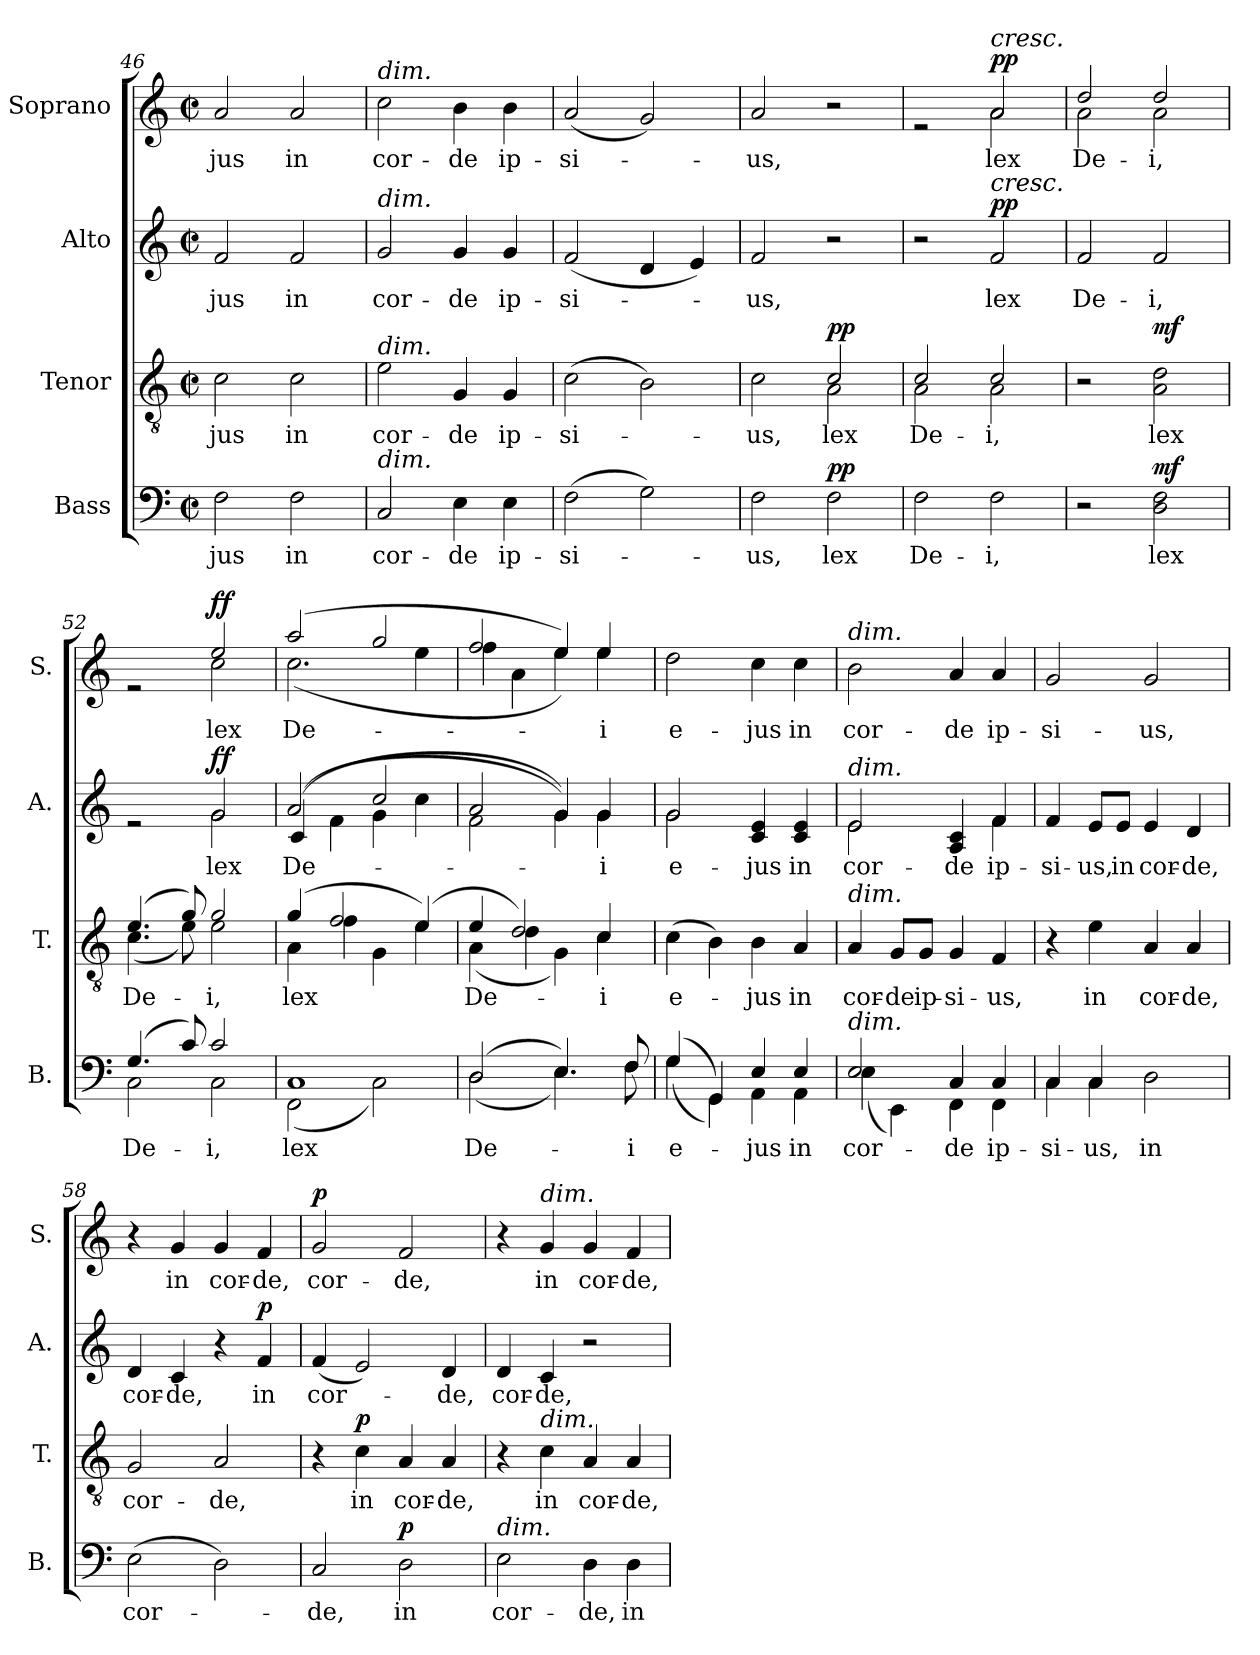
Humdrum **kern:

**kern	**text	**dynam	**kern	**text	**dynam	**kern	**text	**dynam	**kern	**text	**dynam
*part4	*part4	*part4	*part3	*part3	*part3	*part2	*part2	*part2	*part1	*part1	*part1
*staff4	*staff4	*staff4	*staff3	*staff3	*staff3	*staff2	*staff2	*staff2	*staff1	*staff1	*staff1
*I"Bass	*	*	*I"Tenor	*	*	*I"Alto	*	*	*I"Soprano	*	*
*I'B.	*	*	*I'T.	*	*	*I'A.	*	*	*I'S.	*	*
*clefF4	*	*	*clefGv2	*	*	*clefG2	*	*	*clefG2	*	*
*k[]	*	*	*k[]	*	*	*k[]	*	*	*k[]	*	*
*M2/2	*	*	*M2/2	*	*	*M2/2	*	*	*M2/2	*	*
*met(c|)	*	*	*met(c|)	*	*	*met(c|)	*	*	*met(c|)	*	*
=46	=46	=46	=46	=46	=46	=46	=46	=46	=46	=46	=46
!	!LO:LY:b	!	!	!LO:LY:b	!	!	!LO:LY:b	!	!	!LO:LY:b	!
2F\	-jus	.	2c\	-jus	.	2f/	-jus	.	2a/	-jus	.
!	!LO:LY:b	!	!	!LO:LY:b	!	!	!LO:LY:b	!	!	!LO:LY:b	!
2F\	in	.	2c\	in	.	2f/	in	.	2a/	in	.
=47	=47	=47	=47	=47	=47	=47	=47	=47	=47	=47	=47
!	!	!	!	!	!	!	!	!	!LO:TX:a:i:t=dim.	!	!
!	!	!	!	!	!	!LO:TX:a:i:t=dim.	!	!	!	!	!
!	!	!	!LO:TX:a:i:t=dim.	!	!	!	!	!	!	!	!
!LO:TX:a:i:t=dim.	!	!	!	!	!	!	!	!	!	!	!
!	!LO:LY:b	!	!	!LO:LY:b	!	!	!LO:LY:b	!	!	!LO:LY:b	!
2C/	cor-	.	2e\	cor-	.	2g/	cor-	.	2cc\	cor-	.
!	!LO:LY:b	!	!	!LO:LY:b	!	!	!LO:LY:b	!	!	!LO:LY:b	!
4E\	-de	.	4G/	-de	.	4g/	-de	.	4b\	-de	.
!	!LO:LY:b	!	!	!LO:LY:b	!	!	!LO:LY:b	!	!	!LO:LY:b	!
4E\	ip-	.	4G/	ip-	.	4g/	ip-	.	4b\	ip-	.
=48	=48	=48	=48	=48	=48	=48	=48	=48	=48	=48	=48
!	!LO:LY:b	!	!	!LO:LY:b	!	!	!LO:LY:b	!	!	!LO:LY:b	!
(>2F\	-si-	.	(>2c\	-si-	.	(<2f/	-si-	.	(<2a/	-si-	.
2G\)	.	.	2B\)	.	.	4d/	.	.	2g/)	.	.
.	.	.	.	.	.	4e/)	.	.	.	.	.
=49	=49	=49	=49	=49	=49	=49	=49	=49	=49	=49	=49
!	!LO:LY:b	!	!	!LO:LY:b	!	!	!LO:LY:b	!	!	!LO:LY:b	!
*	*	*	*^	*	*	*	*	*	*	*	*
2F\	-us,	.	2c\	2ryy	-us,	.	2f/	-us,	.	2a/	-us,	.
!	!LO:LY:b	!LO:DY:a	!	!	!LO:LY:b	!LO:DY:a	!	!	!	!	!	!
2F\	lex	pp	2c/	2A\	lex	pp	2r	.	.	2r	.	.
=50	=50	=50	=50	=50	=50	=50	=50	=50	=50	=50	=50	=50
!	!LO:LY:b	!	!	!	!LO:LY:b	!	!	!	!	!	!	!
*	*	*	*	*	*	*	*	*	*	*^	*	*
2F\	De-	.	2c/	2A\	De-	.	2r	.	.	2re	2ryy	.	.
!	!	!	!	!	!	!	!	!	!	!LO:TX:a:i:t=cresc.	!	!	!
!	!	!	!	!	!	!	!LO:TX:a:i:t=cresc.	!	!	!	!	!	!
!	!LO:LY:b	!	!	!	!LO:LY:b	!	!	!LO:LY:b	!LO:DY:a	!	!	!LO:LY:b	!LO:DY:a
2F\	-i,	.	2c/	2A\	-i,	.	2f/	lex	pp	2a/	2a\	lex	pp
!!LO:PB:g=z	!!
=51	=51	=51	=51	=51	=51	=51	=51	=51	=51	=51	=51	=51	=51
!	!	!	!	!	!	!	!	!LO:LY:b	!	!	!	!LO:LY:b	!
*	*	*	*v	*v	*	*	*	*	*	*	*	*	*
2r	.	.	2r	.	.	2f/	De-	.	2dd/	2a\	De-	.
!	!LO:LY:b	!LO:DY:a	!	!LO:LY:b	!LO:DY:a	!	!LO:LY:b	!	!	!	!LO:LY:b	!
2D\ 2F\	lex	mf	2A\ 2d\	lex	mf	2f/	-i,	.	2dd/	2a\	-i,	.
=52	=52	=52	=52	=52	=52	=52	=52	=52	=52	=52	=52	=52
!	!	!	!LO:TX:a:i:t=cresc.	!	!	!	!	!	!	!	!	!
!LO:TX:a:i:t=cresc.	!	!	!	!	!	!	!	!	!	!	!	!
!	!LO:LY:b	!	!	!LO:LY:b	!	!	!	!	!	!	!	!
*^	*	*	*^	*	*	*^	*	*	*	*	*	*
(>4.G/	2C\	De-	.	(>4.e/	(<4.c\	De-	.	2re	2ryy	.	.	2re	2ryy	.	.
8c/)	.	.	.	8g/)	8e\)	.	.	.	.	.	.	.	.	.	.
!	!	!LO:LY:b	!	!	!	!LO:LY:b	!	!	!	!LO:LY:b	!LO:DY:a	!	!	!LO:LY:b	!LO:DY:a
2c/	2C\	-i,	.	2g/	2e\	-i,	.	2g/	2g\	lex	ff	2ee/	2cc\	lex	ff
=53	=53	=53	=53	=53	=53	=53	=53	=53	=53	=53	=53	=53	=53	=53	=53
!	!	!LO:LY:b	!	!	!	!LO:LY:b	!	!	!	!LO:LY:b	!	!	!	!LO:LY:b	!
1C	(<2FF\	lex	.	(>4g/	(>4A\	lex	.	(>2a/	(<4c/	De-	.	(>2aa/	(<2.cc\	De-	.
.	.	.	.	2f/	4f\	.	.	.	4f\	.	.	.	.	.	.
.	2C\)	.	.	.	4G\	.	.	2cc/	4g\	.	.	2gg/	.	.	.
.	.	.	.	(4e/)	4e\	.	.	.	4cc\	.	.	.	4ee\	.	.
=54	=54	=54	=54	=54	=54	=54	=54	=54	=54	=54	=54	=54	=54	=54	=54
!	!	!LO:LY:b	!	!	!	!LO:LY:b	!	!	!	!	!	!	!	!	!
(>2D/	(<2D\	De-	.	4e/	(<4A\	De-	.	2a/	2f\	.	.	2ff/	4ff\	.	.
.	.	.	.	2d/)	4d\	.	.	.	.	.	.	.	4a\	.	.
4.E/)	4.E\)	.	.	.	4G\)	.	.	4g/))	4g\	.	.	4ee/))	4ee\	.	.
!	!	!	!	!	!	!LO:LY:b	!	!	!	!LO:LY:b	!	!	!	!LO:LY:b	!
.	.	.	.	4c/	4c\	-i	.	4g/	4g\	i	.	4ee/	4ee\	-i	.
!	!	!LO:LY:b	!	!	!	!	!	!	!	!	!	!	!	!	!
8F/	8F\	-i	.	.	.	.	.	.	.	.	.	.	.	.	.
*	*	*	*	*v	*v	*	*	*	*	*	*	*v	*v	*	*
=55	=55	=55	=55	=55	=55	=55	=55	=55	=55	=55	=55	=55	=55
!	!	!LO:LY:b	!	!	!LO:LY:b	!	!	!	!LO:LY:b	!	!	!LO:LY:b	!
(>4G/	(<4G\	e-	.	(>4c\	e-	.	2g/	2g\	e-	.	2dd\	e-	.
4GG/)	4GG\)	.	.	4B\)	.	.	.	.	.	.	.	.	.
!	!	!LO:LY:b	!	!	!LO:LY:b	!	!	!	!LO:LY:b	!	!	!LO:LY:b	!
4E/	4AA\	-jus	.	4B\	-jus	.	4c/ 4e/	2ryy	-jus	.	4cc\	-jus	.
!	!	!LO:LY:b	!	!	!LO:LY:b	!	!	!	!LO:LY:b	!	!	!LO:LY:b	!
4E/	4AA\	in	.	4A/	in	.	4c/ 4e/	.	in	.	4cc\	in	.
=56	=56	=56	=56	=56	=56	=56	=56	=56	=56	=56	=56	=56	=56
!	!	!	!	!	!	!	!	!	!	!	!LO:TX:a:i:t=dim.	!	!
!	!	!	!	!	!	!	!LO:TX:a:i:t=dim.	!	!	!	!	!	!
!	!	!	!	!LO:TX:a:i:t=dim.	!	!	!	!	!	!	!	!	!
!LO:TX:a:i:t=dim.	!	!	!	!	!	!	!	!	!	!	!	!	!
!	!	!LO:LY:b	!	!	!LO:LY:b	!	!	!	!LO:LY:b	!	!	!LO:LY:b	!
2E/	(<4E\	cor-	.	4A/	cor-	.	2e/	2e\	cor-	.	2b\	cor-	.
!	!	!	!	!	!LO:LY:b	!	!	!	!	!	!	!	!
.	4EE\)	.	.	8G/L	-de	.	.	.	.	.	.	.	.
!	!	!	!	!	!LO:LY:b	!	!	!	!	!	!	!	!
.	.	.	.	8G/J	ip-	.	.	.	.	.	.	.	.
!	!	!LO:LY:b	!	!	!LO:LY:b	!	!	!	!LO:LY:b	!	!	!LO:LY:b	!
4C/	4FF\	-de	.	4G/	-si-	.	4A/ 4c/	4ryy	-de	.	4a/	-de	.
!	!	!LO:LY:b	!	!	!LO:LY:b	!	!	!	!LO:LY:b	!	!	!LO:LY:b	!
4C/	4FF\	ip-	.	4F/	-us,	.	4f/	4f\	ip-	.	4a/	ip-	.
=57	=57	=57	=57	=57	=57	=57	=57	=57	=57	=57	=57	=57	=57
!	!	!LO:LY:b	!	!	!	!	!	!	!LO:LY:b	!	!	!LO:LY:b	!
*	*	*	*	*	*	*	*v	*v	*	*	*	*	*
4C/	4C\	-si-	.	4r	.	.	4f/	-si-	.	2g/	-si-	.
!	!	!LO:LY:b	!	!	!LO:LY:b	!	!	!LO:LY:b	!	!	!	!
4C/	4C\	-us,	.	4e\	in	.	8e/L	-us,	.	.	.	.
!	!	!	!	!	!	!	!	!LO:LY:b	!	!	!	!
.	.	.	.	.	.	.	8e/J	in	.	.	.	.
!	!	!LO:LY:b	!	!	!LO:LY:b	!	!	!LO:LY:b	!	!	!LO:LY:b	!
2D\	2ryy	in	.	4A/	cor-	.	4e/	cor-	.	2g/	-us,	.
!	!	!	!	!	!LO:LY:b	!	!	!LO:LY:b	!	!	!	!
.	.	.	.	4A/	-de,	.	4d/	-de,	.	.	.	.
*v	*v	*	*	*	*	*	*	*	*	*	*	*
=58	=58	=58	=58	=58	=58	=58	=58	=58	=58	=58	=58
!	!LO:LY:b	!	!	!LO:LY:b	!	!	!LO:LY:b	!	!	!	!
(>2E\	cor-	.	2G/	cor-	.	4d/	cor-	.	4r	.	.
!	!	!	!	!	!	!	!LO:LY:b	!	!	!LO:LY:b	!
.	.	.	.	.	.	4c/	-de,	.	4g/	in	.
!	!	!	!	!LO:LY:b	!	!	!	!	!	!LO:LY:b	!
2D\)	.	.	2A/	-de,	.	4r	.	.	4g/	cor-	.
!	!	!	!	!	!	!	!LO:LY:b	!LO:DY:a	!	!LO:LY:b	!
.	.	.	.	.	.	4f/	in	p	4f/	-de,	.
!!LO:PB:g=z
=59	=59	=59	=59	=59	=59	=59	=59	=59	=59	=59	=59
!	!LO:LY:b	!	!	!	!	!	!LO:LY:b	!	!	!LO:LY:b	!LO:DY:a
2C/	-de,	.	4r	.	.	(<4f/	cor-	.	2g/	cor-	p
!	!	!	!	!LO:LY:b	!LO:DY:a	!	!	!	!	!	!
.	.	.	4c\	in	p	2e/)	.	.	.	.	.
!	!LO:LY:b	!LO:DY:a	!	!LO:LY:b	!	!	!	!	!	!LO:LY:b	!
2D\	in	p	4A/	cor-	.	.	.	.	2f/	-de,	.
!	!	!	!	!LO:LY:b	!	!	!LO:LY:b	!	!	!	!
.	.	.	4A/	-de,	.	4d/	-de,	.	.	.	.
=60	=60	=60	=60	=60	=60	=60	=60	=60	=60	=60	=60
!LO:TX:a:i:t=dim.	!	!	!	!	!	!	!	!	!	!	!
!	!LO:LY:b	!	!	!	!	!	!LO:LY:b	!	!	!	!
2E\	cor-	.	4r	.	.	4d/	cor-	.	4r	.	.
!	!	!	!	!	!	!	!	!	!LO:TX:a:i:t=dim.	!	!
!	!	!	!LO:TX:a:i:t=dim.	!	!	!	!	!	!	!	!
!	!	!	!	!LO:LY:b	!	!	!LO:LY:b	!	!	!LO:LY:b	!
.	.	.	4c\	in	.	4c/	-de,	.	4g/	in	.
!	!LO:LY:b	!	!	!LO:LY:b	!	!	!	!	!	!LO:LY:b	!
4D\	-de,	.	4A/	cor-	.	2r	.	.	4g/	cor-	.
!	!LO:LY:b	!	!	!LO:LY:b	!	!	!	!	!	!LO:LY:b	!
4D\	in	.	4A/	-de,	.	.	.	.	4f/	-de,	.
=	=	=	=	=	=	=	=	=	=	=	=
*-	*-	*-	*-	*-	*-	*-	*-	*-	*-	*-	*-
